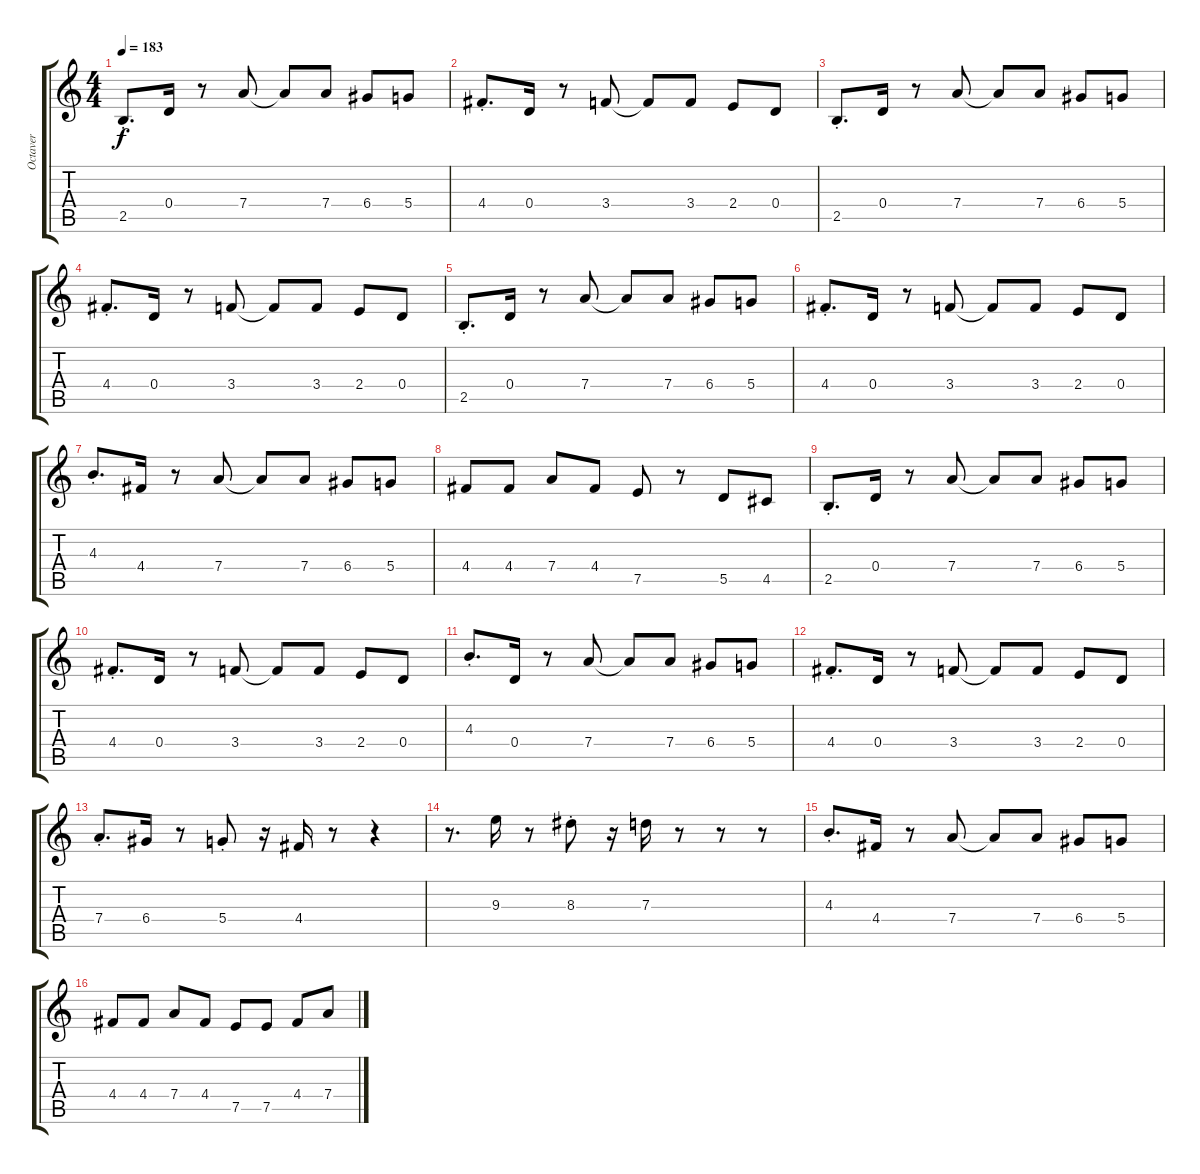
\track ("Octaver" "Octaver") {instrument distortionguitar}
\staff {score tabs}
\tuning (E4 B3 G3 D3 A2 E2) {hide}
\ts (4 4)
\tempo 183
\clef g2
\ks c
2.5{st}.8{d dy f} 0.4.16 r.8 7.4.8 7.4{t}.8 7.4.8 6.4.8 5.4.8 |
4.4{st}.8{d} 0.4.16 r.8 3.4.8 3.4{t}.8 3.4.8 2.4.8 0.4.8 |
2.5{st}.8{d} 0.4.16 r.8 7.4.8 7.4{t}.8 7.4.8 6.4.8 5.4.8 |
4.4{st}.8{d} 0.4.16 r.8 3.4.8 3.4{t}.8 3.4.8 2.4.8 0.4.8 |
2.5{st}.8{d} 0.4.16 r.8 7.4.8 7.4{t}.8 7.4.8 6.4.8 5.4.8 |
4.4{st}.8{d} 0.4.16 r.8 3.4.8 3.4{t}.8 3.4.8 2.4.8 0.4.8 |
4.3{st}.8{d} 4.4.16 r.8 7.4.8 7.4{t}.8 7.4.8 6.4.8 5.4.8 |
4.4.8 4.4.8 7.4.8 4.4.8 7.5.8 r.8 5.5.8 4.5.8 |
2.5{st}.8{d} 0.4.16 r.8 7.4.8 7.4{t}.8 7.4.8 6.4.8 5.4.8 |
4.4{st}.8{d} 0.4.16 r.8 3.4.8 3.4{t}.8 3.4.8 2.4.8 0.4.8 |
4.3{st}.8{d} 0.4.16 r.8 7.4.8 7.4{t}.8 7.4.8 6.4.8 5.4.8 |
4.4{st}.8{d} 0.4.16 r.8 3.4.8 3.4{t}.8 3.4.8 2.4.8 0.4.8 |
7.4{st}.8{d} 6.4.16 r.8 5.4{st}.8 r.16 4.4.16 r.8 r.4 |
r.8{d} 9.3.16 r.8 8.3{st}.8 r.16 7.3.16 r.8 r.8 r.8 |
4.3{st}.8{d} 4.4.16 r.8 7.4.8 7.4{t}.8 7.4.8 6.4.8 5.4.8 |
4.4.8 4.4.8 7.4.8 4.4.8 7.5.8 7.5.8 4.4.8 7.4.8
